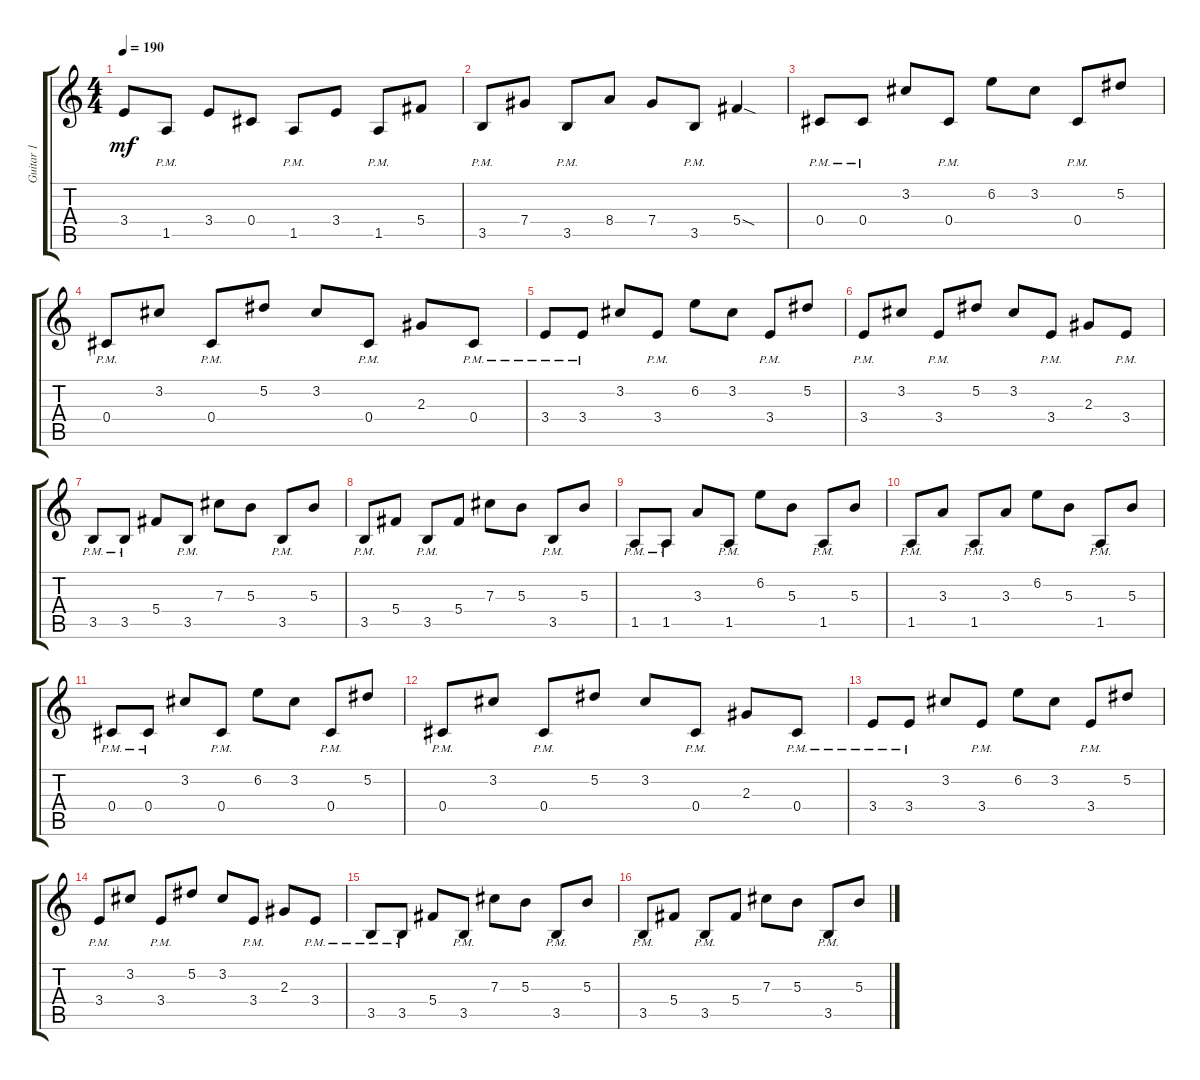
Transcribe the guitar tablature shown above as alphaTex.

\track ("Guitar 1" "Guitar 1") {instrument acousticguitarsteel}
\staff {score tabs}
\tuning (Eb4 Bb3 Gb3 Db3 Ab2 Db2) {hide}
\ts (4 4)
\tempo 190
\clef g2
\ks c
3.4.8{dy mf} 1.5{pm}.8 3.4.8 0.4.8 1.5{pm}.8 3.4.8 1.5{pm}.8 5.4.8 |
3.5{pm}.8 7.4.8 3.5{pm}.8 8.4.8 7.4.8 3.5{pm}.8 5.4{sod}.4 |
0.4{pm}.8 0.4{pm}.8 3.2.8 0.4{pm}.8 6.2.8 3.2.8 0.4{pm}.8 5.2.8 |
0.4{pm}.8 3.2.8 0.4{pm}.8 5.2.8 3.2.8 0.4{pm}.8 2.3.8 0.4{pm}.8 |
3.4{pm}.8 3.4{pm}.8 3.2.8 3.4{pm}.8 6.2.8 3.2.8 3.4{pm}.8 5.2.8 |
3.4{pm}.8 3.2.8 3.4{pm}.8 5.2.8 3.2.8 3.4{pm}.8 2.3.8 3.4{pm}.8 |
3.5{pm}.8 3.5{pm}.8 5.4.8 3.5{pm}.8 7.3.8 5.3.8 3.5{pm}.8 5.3.8 |
3.5{pm}.8 5.4.8 3.5{pm}.8 5.4.8 7.3.8 5.3.8 3.5{pm}.8 5.3.8 |
1.5{pm}.8 1.5{pm}.8 3.3.8 1.5{pm}.8 6.2.8 5.3.8 1.5{pm}.8 5.3.8 |
1.5{pm}.8 3.3.8 1.5{pm}.8 3.3.8 6.2.8 5.3.8 1.5{pm}.8 5.3.8 |
0.4{pm}.8 0.4{pm}.8 3.2.8 0.4{pm}.8 6.2.8 3.2.8 0.4{pm}.8 5.2.8 |
0.4{pm}.8 3.2.8 0.4{pm}.8 5.2.8 3.2.8 0.4{pm}.8 2.3.8 0.4{pm}.8 |
3.4{pm}.8 3.4{pm}.8 3.2.8 3.4{pm}.8 6.2.8 3.2.8 3.4{pm}.8 5.2.8 |
3.4{pm}.8 3.2.8 3.4{pm}.8 5.2.8 3.2.8 3.4{pm}.8 2.3.8 3.4{pm}.8 |
3.5{pm}.8 3.5{pm}.8 5.4.8 3.5{pm}.8 7.3.8 5.3.8 3.5{pm}.8 5.3.8 |
3.5{pm}.8 5.4.8 3.5{pm}.8 5.4.8 7.3.8 5.3.8 3.5{pm}.8 5.3.8
